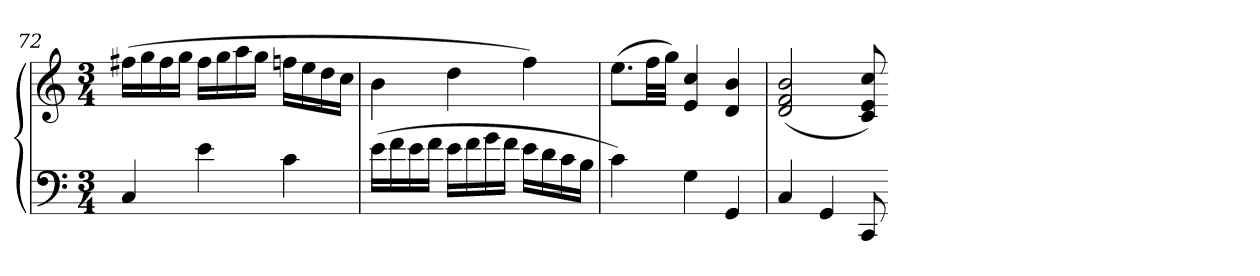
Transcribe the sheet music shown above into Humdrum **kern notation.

**kern	**kern
*part1	*part1
*staff2	*staff1
*clefF4	*clefG2
*k[]	*k[]
*C:	*C:
*M3/4	*M3/4
=72	=72
4C	(16ff#XLL
.	16gg
.	16ff#
.	16ggJJ
4e	16ff#LL
.	16gg
.	16aa
.	16ggJJ
4c	16ffnLL
.	16ee
.	16dd
.	16ccJJ
=73	=73
(16eLL	4b
16f	.
16e	.
16fJJ	.
16eLL	4dd
16f	.
16g	.
16fJJ	.
16eLL	4ff)
16d	.
16c	.
16BJJ	.
=74	=74
4c)	(8.eeL
.	32ffLL
.	32ggJJJ)
4G	4e 4cc
4GG	4d 4b
=75	=75
4C	(2d 2f 2b
4GG	.
8CC	8c 8e 8cc)
=-	=-
*-	*-
